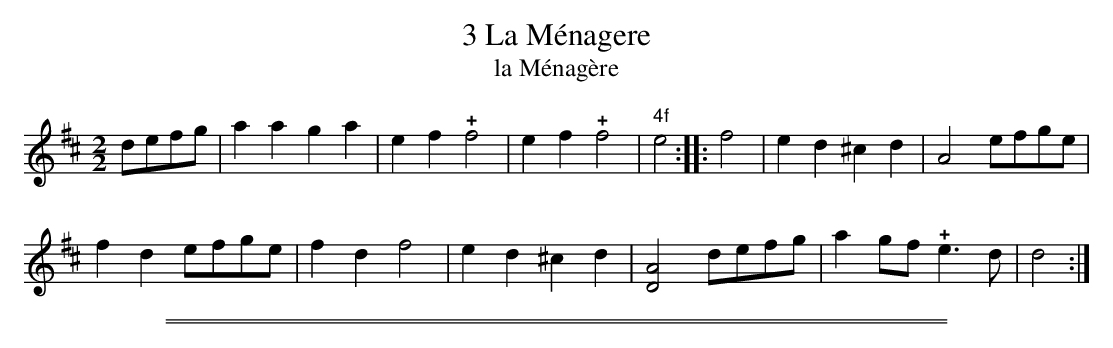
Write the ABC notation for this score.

X:1
T: 3 La M\'enagere
T: la M\'enag\`ere
M: 2/2
L: 1/8
K: D
defg |\
a2a2 g2a2 | e2f2 !+!f4 |\
e2f2 !+!f4 | "4f"e4 :: f4 |\
e2d2 ^c2d2 | A4 efge |
f2d2 efge | f2d2 f4 |\
e2d2 ^c2d2 | [A4D4] defg |\
a2gf !+!e3d | d4 :|
